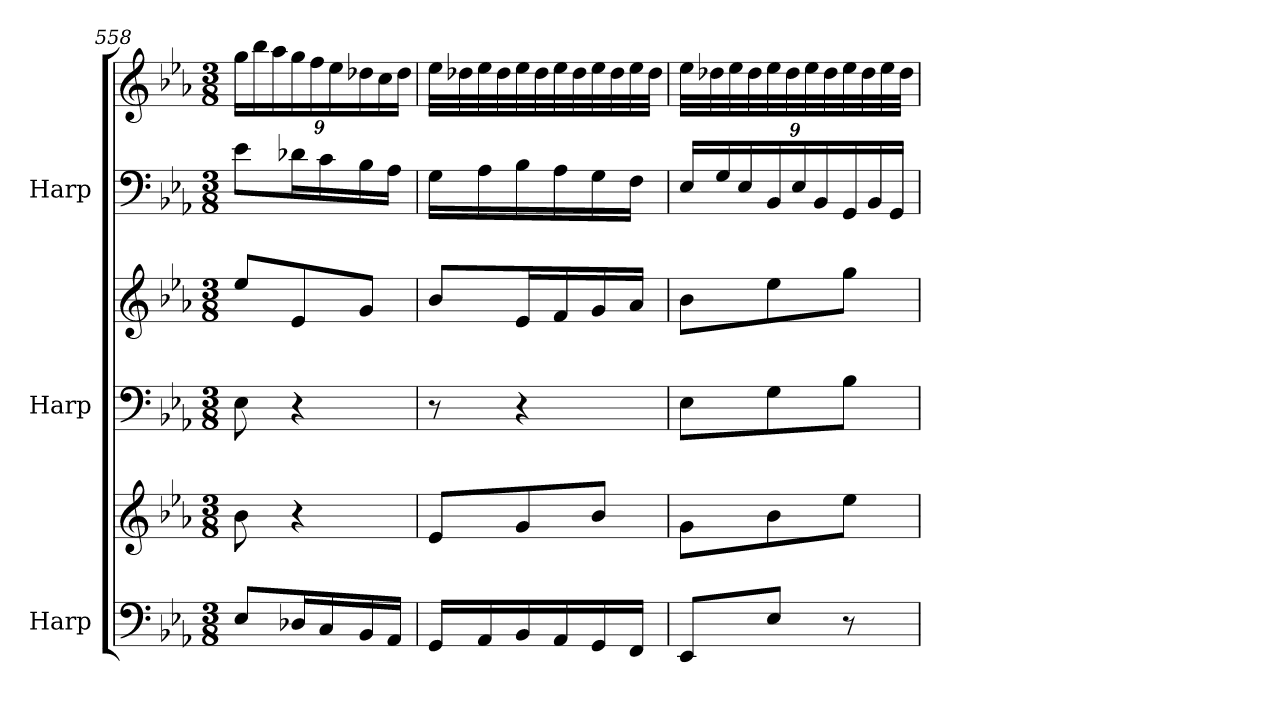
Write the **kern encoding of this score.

**kern	**kern	**kern	**kern	**kern	**kern
*part3	*part3	*part2	*part2	*part1	*part1
*staff6	*staff5	*staff4	*staff3	*staff2	*staff1
*I"Harp	*	*I"Harp	*	*I"Harp	*
*I'Hp	*	*I'Hp	*	*I'Hp	*
!!LO:PB:g=z
*clefF4	*clefG2	*clefF4	*clefG2	*clefF4	*clefG2
*k[b-e-a-]	*k[b-e-a-]	*k[b-e-a-]	*k[b-e-a-]	*k[b-e-a-]	*k[b-e-a-]
*M3/8	*M3/8	*M3/8	*M3/8	*M3/8	*M3/8
*	*	*	*	*	*Xbrackettup
=558	=558	=558	=558	=558	=558
8E-/L	8b-\	8E-\	8ee-/L	8e-\L	24gg\LL
.	.	.	.	.	24bb-\
.	.	.	.	.	24aa-\
16D-X/L	4r	4r	8e-/	16d-X\L	24gg\
.	.	.	.	.	24ff\
16C/	.	.	.	16c\	.
.	.	.	.	.	24ee-\
16BB-/	.	.	8g/J	16B-\	24dd-X\
.	.	.	.	.	24cc\
16AA-/JJ	.	.	.	16A-\JJ	.
.	.	.	.	.	24dd-\JJ
=559	=559	=559	=559	=559	=559
16GG/LL	8e-/L	8r	8b-/L	16G\LL	32ee-\LLL
.	.	.	.	.	32dd-X\
16AA-/	.	.	.	16A-\	32ee-\
.	.	.	.	.	32dd-\
16BB-/	8g/	4r	16e-/L	16B-\	32ee-\
.	.	.	.	.	32dd-\
16AA-/	.	.	16f/	16A-\	32ee-\
.	.	.	.	.	32dd-\
16GG/	8b-/J	.	16g/	16G\	32ee-\
.	.	.	.	.	32dd-\
16FF/JJ	.	.	16a-/JJ	16F\JJ	32ee-\
.	.	.	.	.	32dd-\JJJ
=560	=560	=560	=560	=560	=560
*	*	*	*	*Xbrackettup	*
8EE-/L	8g\L	8E-\L	8b-\L	24E-/LL	32ee-\LLL
.	.	.	.	.	32dd-X\
.	.	.	.	24G/	.
.	.	.	.	.	32ee-\
.	.	.	.	24E-/	.
.	.	.	.	.	32dd-\
8E-/J	8b-\	8G\	8ee-\	24BB-/	32ee-\
.	.	.	.	.	32dd-\
.	.	.	.	24E-/	.
.	.	.	.	.	32ee-\
.	.	.	.	24BB-/	.
.	.	.	.	.	32dd-\
8r	8ee-\J	8B-\J	8gg\J	24GG/	32ee-\
.	.	.	.	.	32dd-\
.	.	.	.	24BB-/	.
.	.	.	.	.	32ee-\
.	.	.	.	24GG/JJ	.
.	.	.	.	.	32dd-\JJJ
=	=	=	=	=	=
*-	*-	*-	*-	*-	*-
